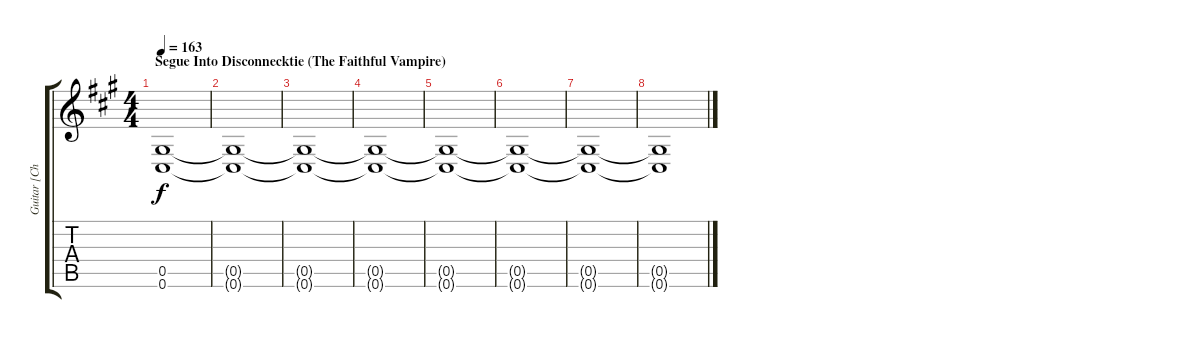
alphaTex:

\track ("Guitar [Chris Day] " "Guitar [Ch") {instrument distortionguitar}
\staff {score tabs}
\tuning (B3 Bb3 Gb3 Db3 Ab2 Db2) {hide}
\ts (4 4)
\section ("" "Segue Into Disconnecktie (The Faithful Vampire)")
\tempo 163
\clef g2
\ks a
(0.5{t} 0.6{t}).1{dy f} |
(0.5{t} 0.6{t}).1 |
(0.5{t} 0.6{t}).1 |
(0.5{t} 0.6{t}).1 |
(0.5{t} 0.6{t}).1 |
(0.5{t} 0.6{t}).1 |
(0.5{t} 0.6{t}).1 |
(0.5{t} 0.6{t}).1
